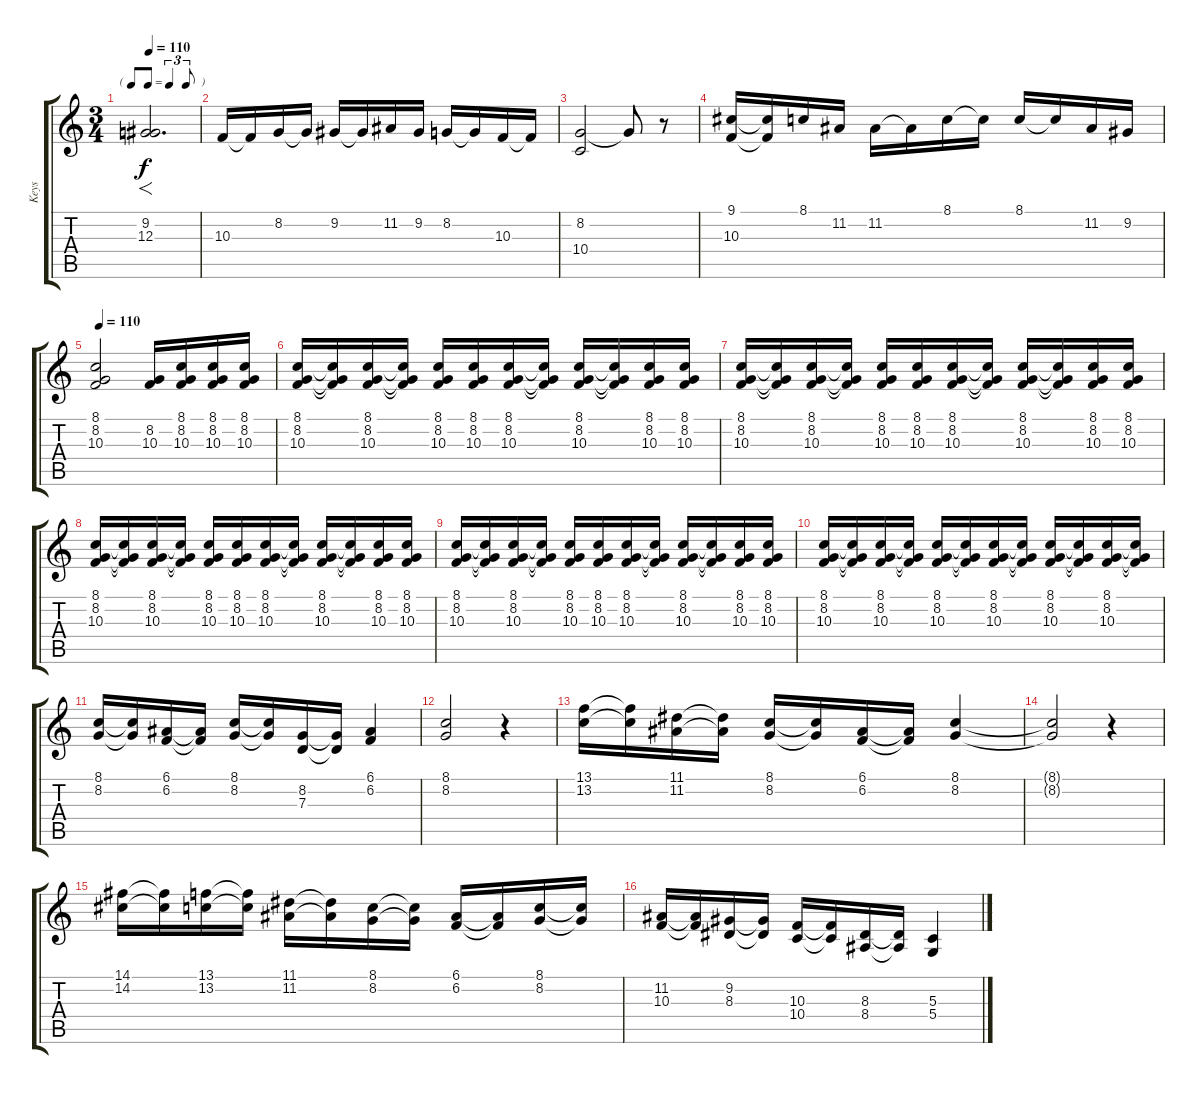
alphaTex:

\track ("Keys" "Keys") {instrument drawbarorgan}
\staff {score tabs}
\tuning (E4 B3 G3 D3 A2 E2) {hide}
\ts (3 4)
\tf triplet8th
\tempo 110
\tempo 70
\tempo 110
\clef g2
\ks c
(9.2 12.3).2{f d dy f instrument drawbarorgan} |
10.3.16 10.3{t}.16 8.2.16 8.2{t}.16 9.2.16 9.2{t}.16 11.2.16 9.2.16 8.2.16 8.2{t}.16 10.3.16 10.3{t}.16 |
(8.2 10.4).2 8.2{t}.8 r.8 |
(9.1 10.3).16 (9.1{t} 10.3{t}).16 8.1.16 11.2.16 11.2.16 11.2{t}.16 8.1.16 8.1{t}.16 8.1.16 8.1{t}.16 11.2.16 9.2.16 |
\tempo 110
(8.1 8.2 10.3).2 (8.2 10.3).16 (8.1 8.2 10.3).16 (8.1 8.2 10.3).16 (8.1 8.2 10.3).16 |
(8.1 8.2 10.3).16 (8.1{t} 8.2{t} 10.3{t}).16 (8.1 8.2 10.3).16 (8.1{t} 8.2{t} 10.3{t}).16 (8.1 8.2 10.3).16 (8.1 8.2 10.3).16 (8.1 8.2 10.3).16 (8.1{t} 8.2{t} 10.3{t}).16 (8.1 8.2 10.3).16 (8.1{t} 8.2{t} 10.3{t}).16 (8.1 8.2 10.3).16 (8.1 8.2 10.3).16 |
(8.1 8.2 10.3).16 (8.1{t} 8.2{t} 10.3{t}).16 (8.1 8.2 10.3).16 (8.1{t} 8.2{t} 10.3{t}).16 (8.1 8.2 10.3).16 (8.1 8.2 10.3).16 (8.1 8.2 10.3).16 (8.1{t} 8.2{t} 10.3{t}).16 (8.1 8.2 10.3).16 (8.1{t} 8.2{t} 10.3{t}).16 (8.1 8.2 10.3).16 (8.1 8.2 10.3).16 |
(8.1 8.2 10.3).16 (8.1{t} 8.2{t} 10.3{t}).16 (8.1 8.2 10.3).16 (8.1{t} 8.2{t} 10.3{t}).16 (8.1 8.2 10.3).16 (8.1 8.2 10.3).16 (8.1 8.2 10.3).16 (8.1{t} 8.2{t} 10.3{t}).16 (8.1 8.2 10.3).16 (8.1{t} 8.2{t} 10.3{t}).16 (8.1 8.2 10.3).16 (8.1 8.2 10.3).16 |
(8.1 8.2 10.3).16 (8.1{t} 8.2{t} 10.3{t}).16 (8.1 8.2 10.3).16 (8.1{t} 8.2{t} 10.3{t}).16 (8.1 8.2 10.3).16 (8.1 8.2 10.3).16 (8.1 8.2 10.3).16 (8.1{t} 8.2{t} 10.3{t}).16 (8.1 8.2 10.3).16 (8.1{t} 8.2{t} 10.3{t}).16 (8.1 8.2 10.3).16 (8.1 8.2 10.3).16 |
(8.1 8.2 10.3).16 (8.1{t} 8.2{t} 10.3{t}).16 (8.1 8.2 10.3).16 (8.1{t} 8.2{t} 10.3{t}).16 (8.1 8.2 10.3).16 (8.1{t} 8.2{t} 10.3{t}).16 (8.1 8.2 10.3).16 (8.1{t} 8.2{t} 10.3{t}).16 (8.1 8.2 10.3).16 (8.1{t} 8.2{t} 10.3{t}).16 (8.1 8.2 10.3).16 (8.1{t} 8.2{t} 10.3{t}).16 |
(8.1 8.2).16 (8.1{t} 8.2{t}).16 (6.1 6.2).16 (6.1{t} 6.2{t}).16 (8.1 8.2).16 (8.1{t} 8.2{t}).16 (8.2 7.3).16 (8.2{t} 7.3{t}).16 (6.1 6.2).4 |
(8.1 8.2).2 r.4 |
(13.1 13.2).16 (13.1{t} 13.2{t}).16 (11.1 11.2).16 (11.1{t} 11.2{t}).16 (8.1 8.2).16 (8.1{t} 8.2{t}).16 (6.1 6.2).16 (6.1{t} 6.2{t}).16 (8.1 8.2).4 |
(8.1{t} 8.2{t}).2 r.4 |
(14.1 14.2).16 (14.1{t} 14.2{t}).16 (13.1 13.2).16 (13.1{t} 13.2{t}).16 (11.1 11.2).16 (11.1{t} 11.2{t}).16 (8.1 8.2).16 (8.1{t} 8.2{t}).16 (6.1 6.2).16 (6.1{t} 6.2{t}).16 (8.1 8.2).16 (8.1{t} 8.2{t}).16 |
(11.2 10.3).16 (11.2{t} 10.3{t}).16 (9.2 8.3).16 (9.2{t} 8.3{t}).16 (10.3 10.4).16 (10.3{t} 10.4{t}).16 (8.3 8.4).16 (8.3{t} 8.4{t}).16 (5.3{sl} 5.4{sl}).4
